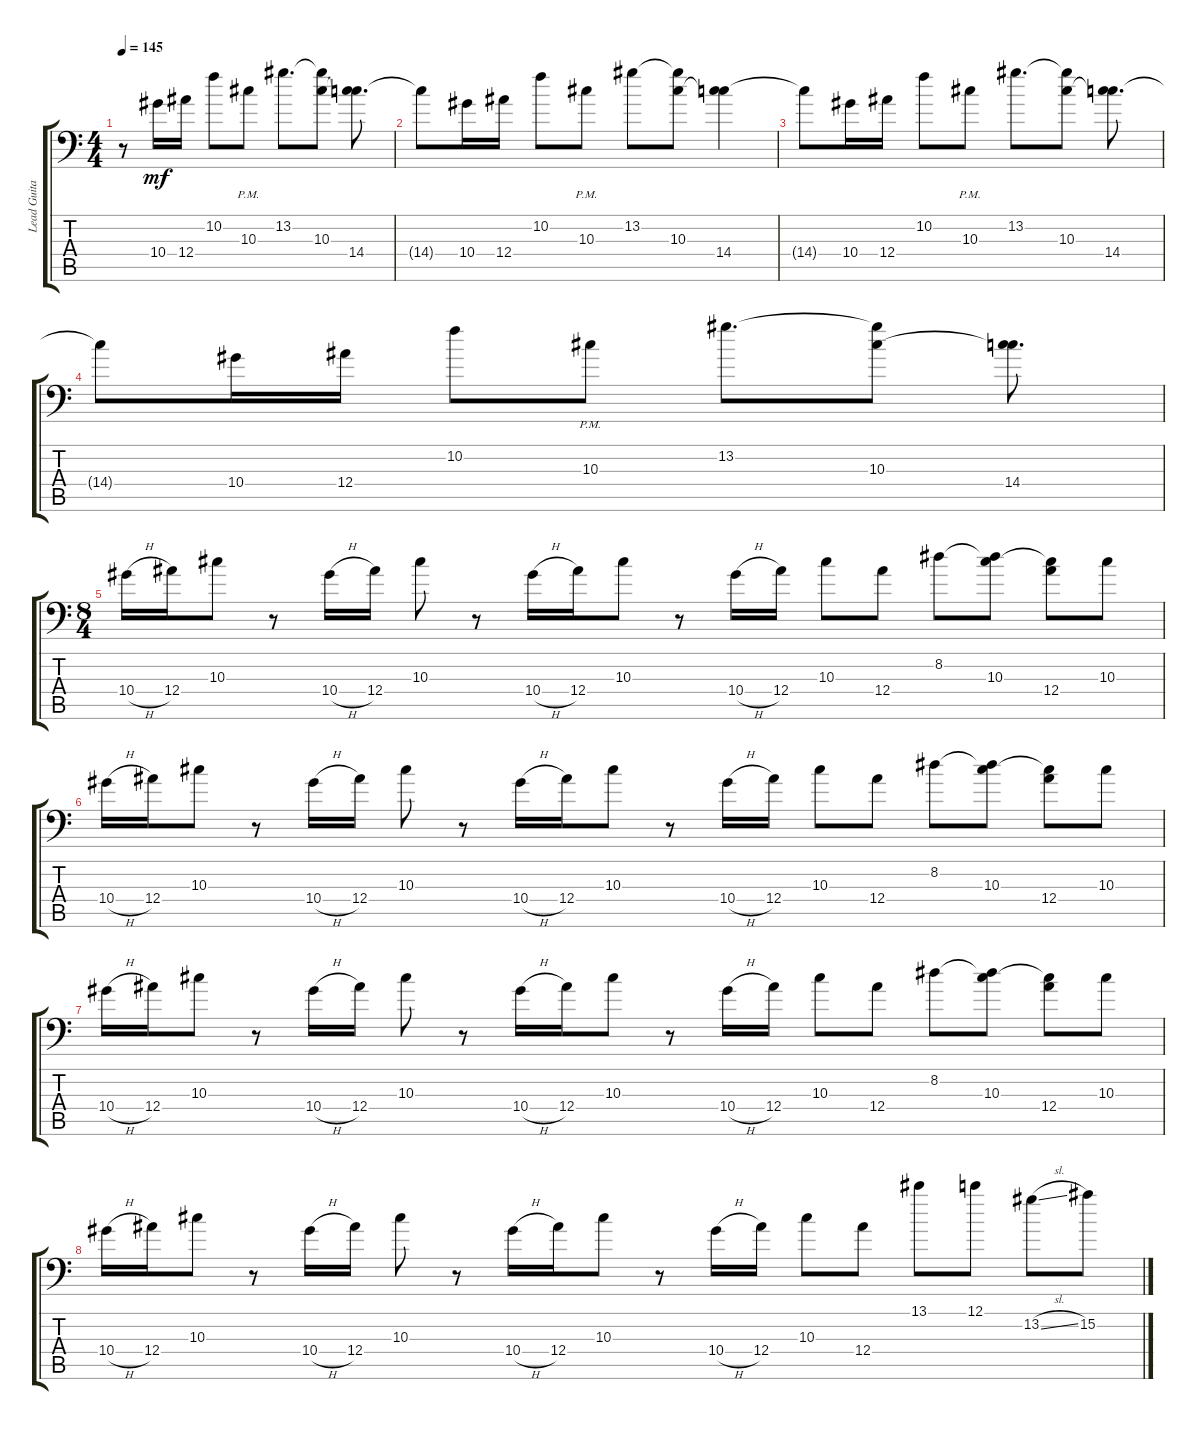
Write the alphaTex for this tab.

\track ("Lead Guitar" "Lead Guita") {instrument overdrivenguitar}
\staff {score tabs}
\tuning (C4 G3 Eb3 Bb2 F2 Bb1) {hide}
\ts (4 4)
\tempo 145
\clef f4
\ks c
r.8{dy mf} 10.4.16 12.4.16 10.2.8 10.3{pm}.8 13.2.8{d} (13.2{t} 10.3).8 (10.3{t} 14.4).8{d} |
14.4{t}.8 10.4.16 12.4.16 10.2.8 10.3{pm}.8 13.2.8 (13.2{t} 10.3).8 (10.3{t} 14.4).4 |
14.4{t}.8 10.4.16 12.4.16 10.2.8 10.3{pm}.8 13.2.8{d} (13.2{t} 10.3).8 (10.3{t} 14.4).8{d} |
14.4{t}.8 10.4.16 12.4.16 10.2.8 10.3{pm}.8 13.2.8{d} (13.2{t} 10.3).8 (10.3{t} 14.4).8{d} |
\ts (8 4)
10.4{h}.16 12.4.16 10.3.8 r.8 10.4{h}.16 12.4.16 10.3.8 r.8 10.4{h}.16 12.4.16 10.3.8 r.8 10.4{h}.16 12.4.16 10.3.8 12.4.8 8.2.8 (8.2{t} 10.3).8 (10.3{t} 12.4).8 10.3.8 |
10.4{h}.16 12.4.16 10.3.8 r.8 10.4{h}.16 12.4.16 10.3.8 r.8 10.4{h}.16 12.4.16 10.3.8 r.8 10.4{h}.16 12.4.16 10.3.8 12.4.8 8.2.8 (8.2{t} 10.3).8 (10.3{t} 12.4).8 10.3.8 |
10.4{h}.16 12.4.16 10.3.8 r.8 10.4{h}.16 12.4.16 10.3.8 r.8 10.4{h}.16 12.4.16 10.3.8 r.8 10.4{h}.16 12.4.16 10.3.8 12.4.8 8.2.8 (8.2{t} 10.3).8 (10.3{t} 12.4).8 10.3.8 |
10.4{h}.16 12.4.16 10.3.8 r.8 10.4{h}.16 12.4.16 10.3.8 r.8 10.4{h}.16 12.4.16 10.3.8 r.8 10.4{h}.16 12.4.16 10.3.8 12.4.8 13.1.8 12.1.8 13.2{sl}.8 15.2.8
